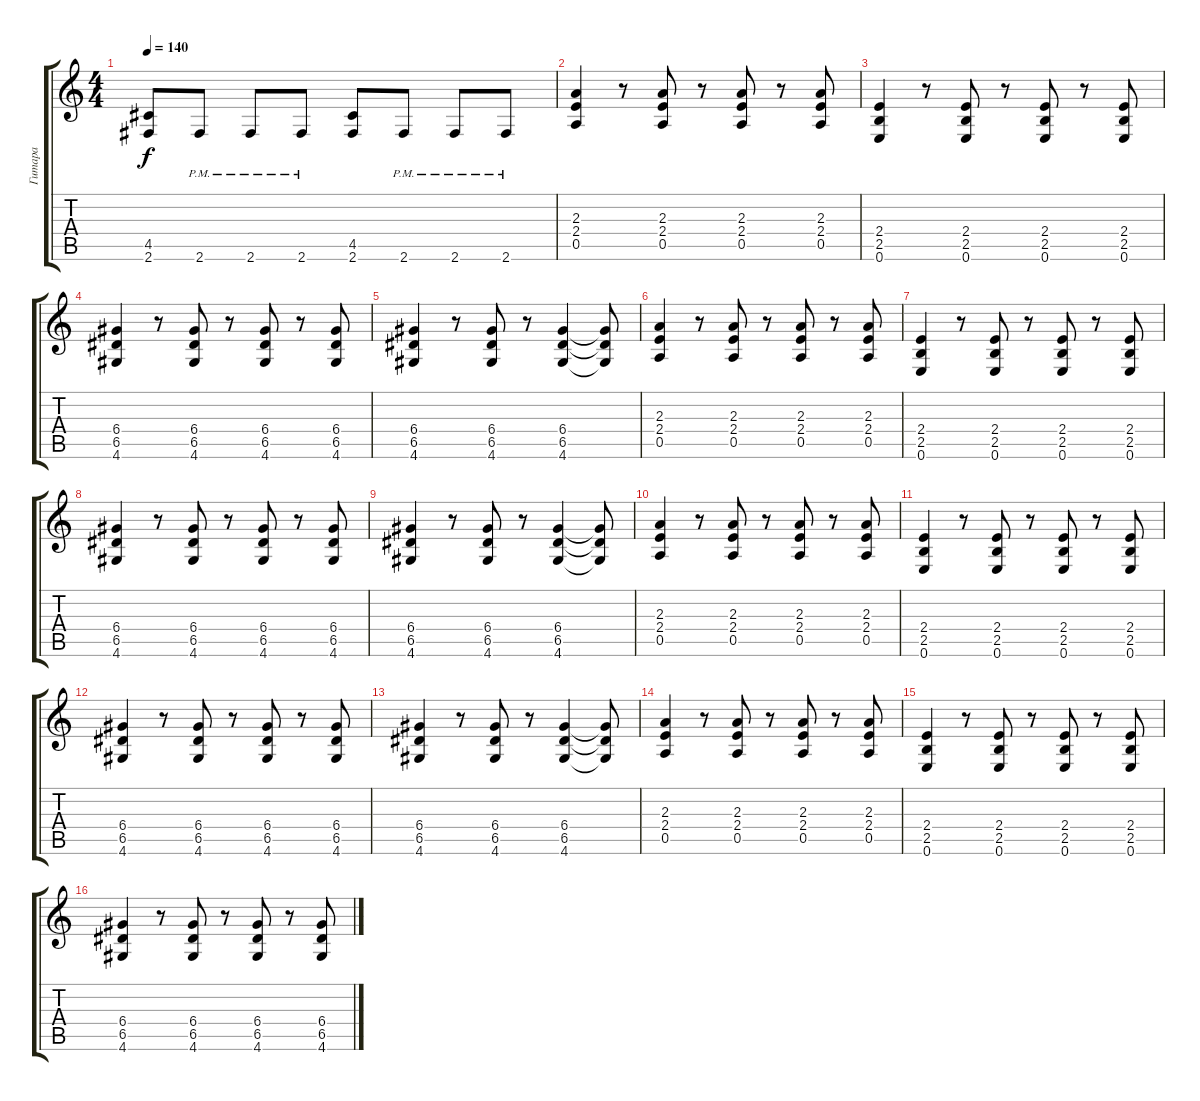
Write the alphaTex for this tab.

\track ("Гитара" "Гитара") {instrument distortionguitar}
\staff {score tabs}
\tuning (E4 B3 G3 D3 A2 E2) {hide}
\ts (4 4)
\tempo 140
\clef g2
\ks c
(4.5 2.6).8{dy f} 2.6{pm}.8 2.6{pm}.8 2.6{pm}.8 (4.5 2.6).8 2.6{pm}.8 2.6{pm}.8 2.6{pm}.8 |
(2.3 2.4 0.5).4 r.8 (2.3 2.4 0.5).8 r.8 (2.3 2.4 0.5).8 r.8 (2.3 2.4 0.5).8 |
(2.4 2.5 0.6).4 r.8 (2.4 2.5 0.6).8 r.8 (2.4 2.5 0.6).8 r.8 (2.4 2.5 0.6).8 |
(6.4 6.5 4.6).4 r.8 (6.4 6.5 4.6).8 r.8 (6.4 6.5 4.6).8 r.8 (6.4 6.5 4.6).8 |
(6.4 6.5 4.6).4 r.8 (6.4 6.5 4.6).8 r.8 (6.4 6.5 4.6).4 (6.4{t} 6.5{t} 4.6{t}).8 |
(2.3 2.4 0.5).4 r.8 (2.3 2.4 0.5).8 r.8 (2.3 2.4 0.5).8 r.8 (2.3 2.4 0.5).8 |
(2.4 2.5 0.6).4 r.8 (2.4 2.5 0.6).8 r.8 (2.4 2.5 0.6).8 r.8 (2.4 2.5 0.6).8 |
(6.4 6.5 4.6).4 r.8 (6.4 6.5 4.6).8 r.8 (6.4 6.5 4.6).8 r.8 (6.4 6.5 4.6).8 |
(6.4 6.5 4.6).4 r.8 (6.4 6.5 4.6).8 r.8 (6.4 6.5 4.6).4 (6.4{t} 6.5{t} 4.6{t}).8 |
(2.3 2.4 0.5).4 r.8 (2.3 2.4 0.5).8 r.8 (2.3 2.4 0.5).8 r.8 (2.3 2.4 0.5).8 |
(2.4 2.5 0.6).4 r.8 (2.4 2.5 0.6).8 r.8 (2.4 2.5 0.6).8 r.8 (2.4 2.5 0.6).8 |
(6.4 6.5 4.6).4 r.8 (6.4 6.5 4.6).8 r.8 (6.4 6.5 4.6).8 r.8 (6.4 6.5 4.6).8 |
(6.4 6.5 4.6).4 r.8 (6.4 6.5 4.6).8 r.8 (6.4 6.5 4.6).4 (6.4{t} 6.5{t} 4.6{t}).8 |
(2.3 2.4 0.5).4 r.8 (2.3 2.4 0.5).8 r.8 (2.3 2.4 0.5).8 r.8 (2.3 2.4 0.5).8 |
(2.4 2.5 0.6).4 r.8 (2.4 2.5 0.6).8 r.8 (2.4 2.5 0.6).8 r.8 (2.4 2.5 0.6).8 |
(6.4 6.5 4.6).4 r.8 (6.4 6.5 4.6).8 r.8 (6.4 6.5 4.6).8 r.8 (6.4 6.5 4.6).8
